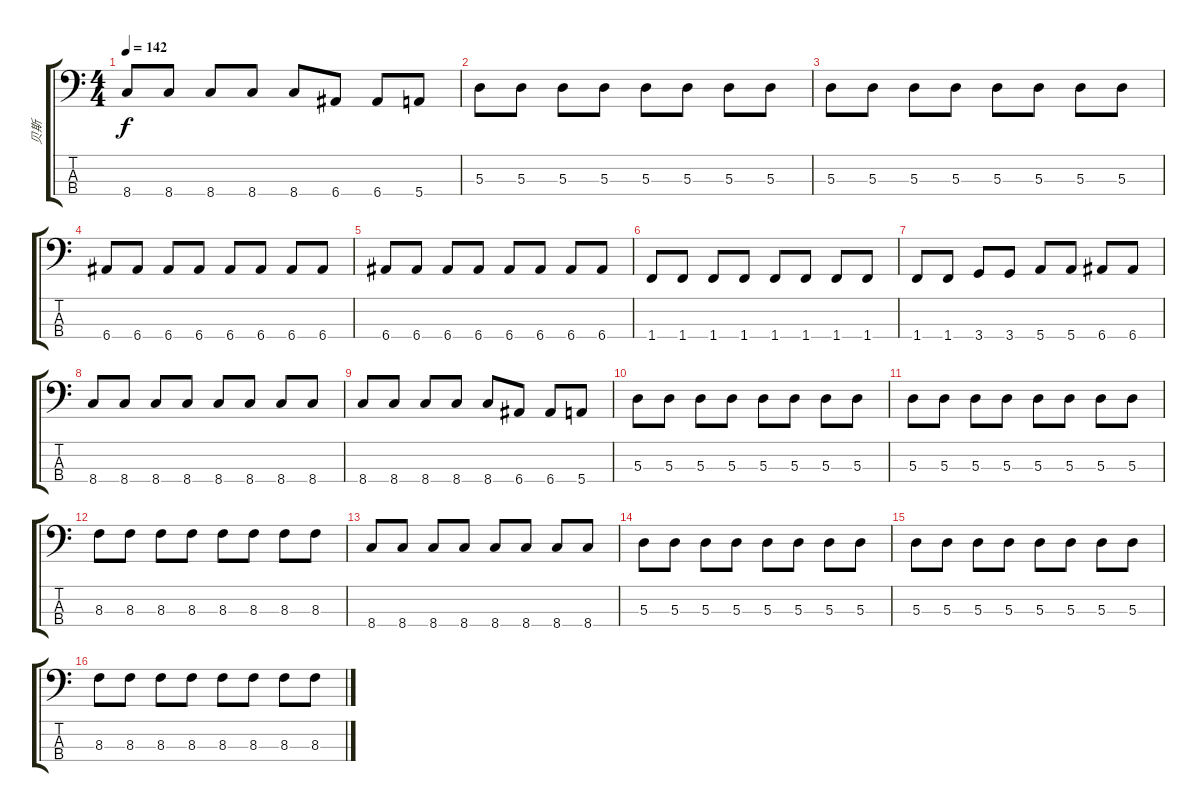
\track ("贝斯" "贝斯") {instrument electricbassfinger}
\staff {score tabs}
\tuning (G2 D2 A1 E1) {hide}
\ts (4 4)
\tempo 142
\clef f4
\ks c
8.4.8{dy f} 8.4.8 8.4.8 8.4.8 8.4.8 6.4.8 6.4.8 5.4.8 |
5.3.8 5.3.8 5.3.8 5.3.8 5.3.8 5.3.8 5.3.8 5.3.8 |
5.3.8 5.3.8 5.3.8 5.3.8 5.3.8 5.3.8 5.3.8 5.3.8 |
6.4.8 6.4.8 6.4.8 6.4.8 6.4.8 6.4.8 6.4.8 6.4.8 |
6.4.8 6.4.8 6.4.8 6.4.8 6.4.8 6.4.8 6.4.8 6.4.8 |
1.4.8 1.4.8 1.4.8 1.4.8 1.4.8 1.4.8 1.4.8 1.4.8 |
1.4.8 1.4.8 3.4.8 3.4.8 5.4.8 5.4.8 6.4.8 6.4.8 |
8.4.8 8.4.8 8.4.8 8.4.8 8.4.8 8.4.8 8.4.8 8.4.8 |
8.4.8 8.4.8 8.4.8 8.4.8 8.4.8 6.4.8 6.4.8 5.4.8 |
5.3.8 5.3.8 5.3.8 5.3.8 5.3.8 5.3.8 5.3.8 5.3.8 |
5.3.8 5.3.8 5.3.8 5.3.8 5.3.8 5.3.8 5.3.8 5.3.8 |
8.3.8 8.3.8 8.3.8 8.3.8 8.3.8 8.3.8 8.3.8 8.3.8 |
8.4.8 8.4.8 8.4.8 8.4.8 8.4.8 8.4.8 8.4.8 8.4.8 |
5.3.8 5.3.8 5.3.8 5.3.8 5.3.8 5.3.8 5.3.8 5.3.8 |
5.3.8 5.3.8 5.3.8 5.3.8 5.3.8 5.3.8 5.3.8 5.3.8 |
8.3.8 8.3.8 8.3.8 8.3.8 8.3.8 8.3.8 8.3.8 8.3.8
